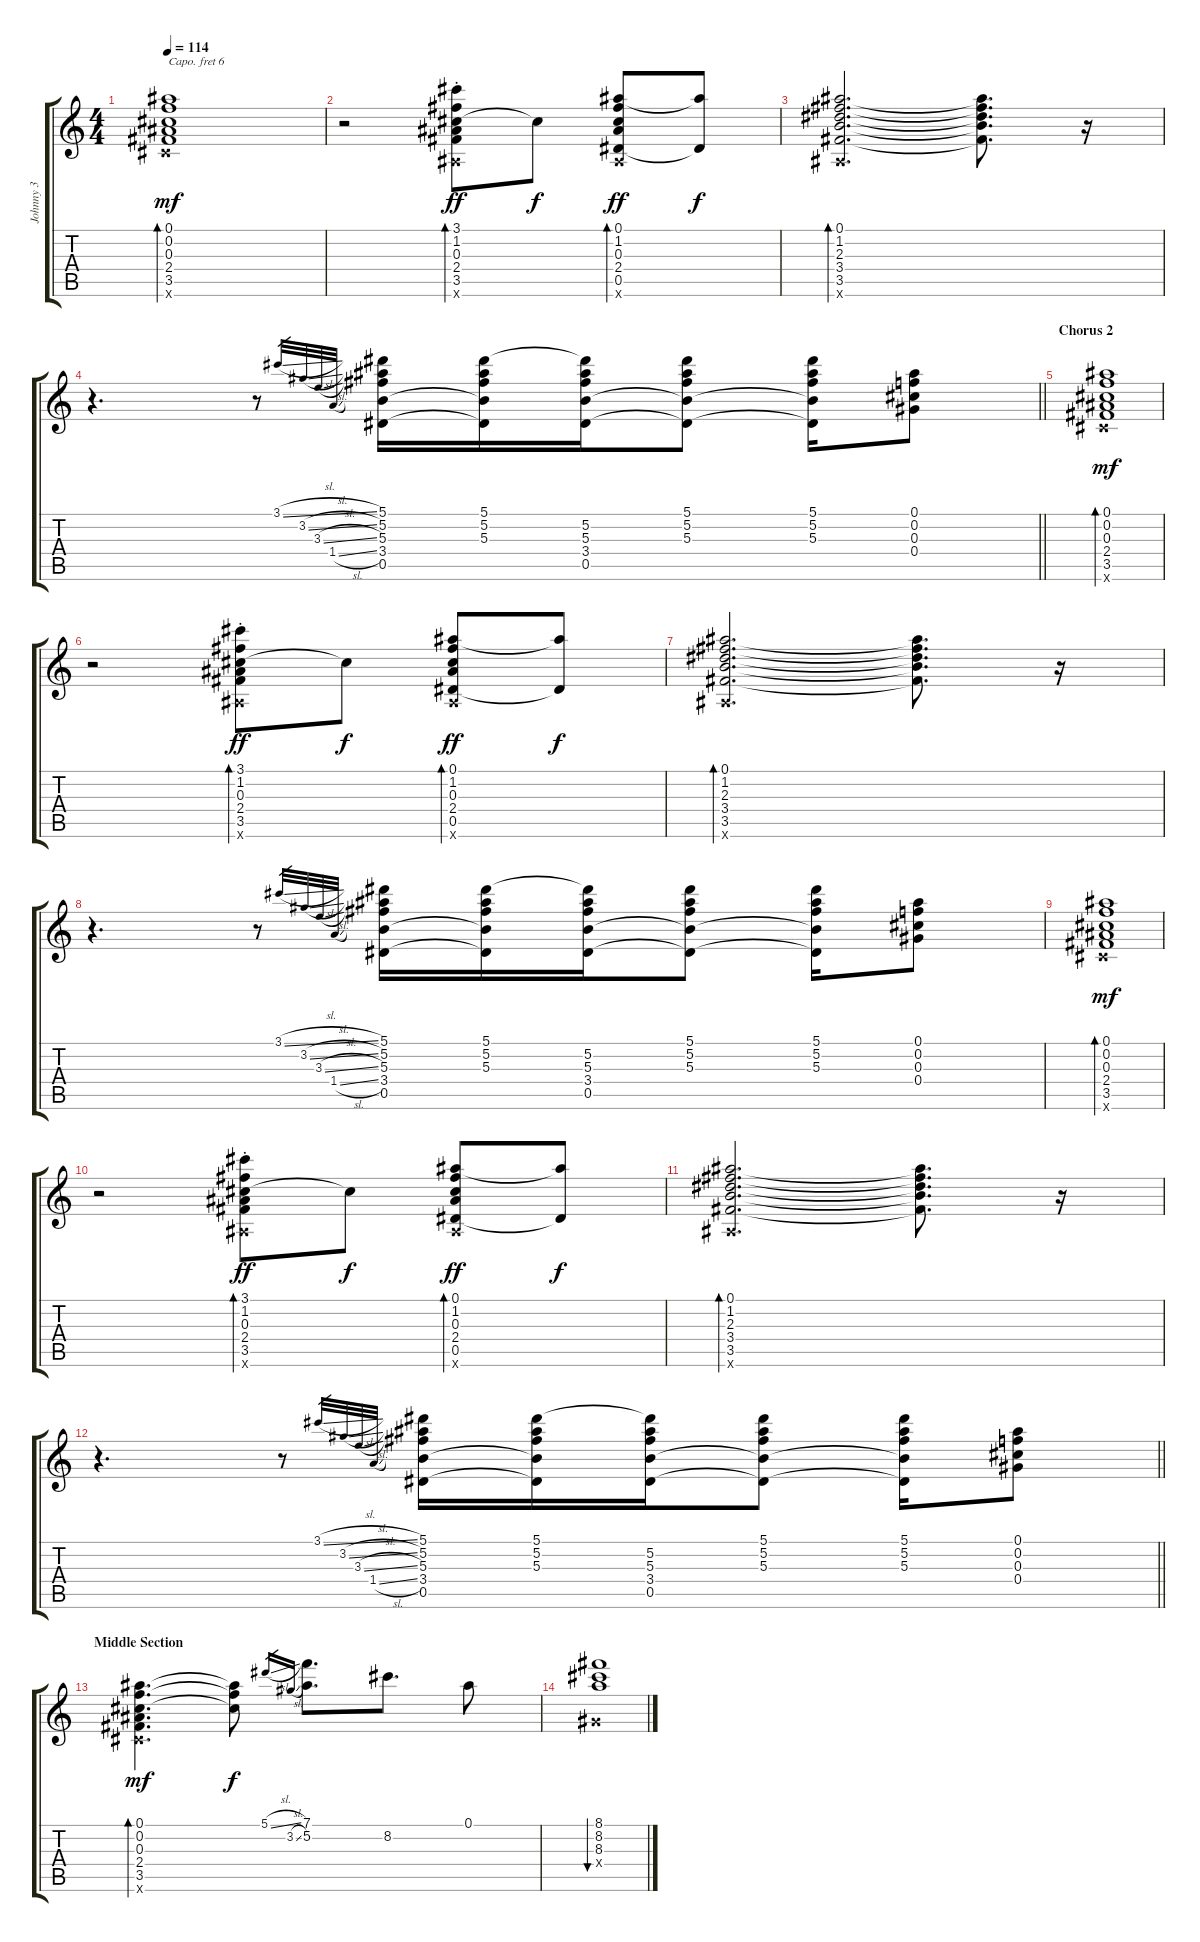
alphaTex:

\track ("Johnny 3" "Johnny 3") {instrument acousticguitarsteel}
\staff {score tabs}
\capo 6
\tuning (E4 B3 G3 D3 A2 E2) {hide}
\ts (4 4)
\tempo 114
\clef g2
\ks c
(0.1 0.2 0.3 2.4 3.5 3.6{x}).1{bd 120 dy mf volume 13} |
r.2 (3.1{st} 1.2 0.3 2.4 3.5 0.6{x}).8{bd 60 dy ff volume 13} 0.3{t}.8{dy f} (0.1 1.2 0.3 2.4 0.5 0.6{x}).8{bd 60 dy ff volume 13} (0.1{t} 0.5{t}).8{dy f} |
(0.1 1.2 2.3 3.4 3.5 0.6{x}).2{d bd 120 volume 13} (0.1{t} 1.2{t} 2.3{t} 3.4{t} 3.5{t}).8{d} r.16{volume 11} |
\barLineRight lightlight
r.4{d} r.8 3.1{sl}.32{gr} 3.2{sl}.32{gr} 3.3{sl}.32{gr} 1.4{sl}.32{gr} (5.1 5.2 5.3 3.4 0.5).16{volume 13} (5.1 5.2 5.3 3.4{t} 0.5{t}).16{volume 13} (5.1{t} 5.2 5.3 3.4 0.5).16{volume 13} (5.1 5.2 5.3 3.4{t} 0.5{t}).8{volume 13} (5.1 5.2 5.3 3.4{t} 0.5{t}).16{volume 12} (0.1 0.2 0.3 0.4).8{volume 11} |
\section ("" "Chorus 2")
(0.1 0.2 0.3 2.4 3.5 3.6{x}).1{bd 120 dy mf volume 13} |
r.2 (3.1{st} 1.2 0.3 2.4 3.5 0.6{x}).8{bd 60 dy ff volume 14} 0.3{t}.8{dy f} (0.1 1.2 0.3 2.4 0.5 0.6{x}).8{bd 60 dy ff volume 14} (0.1{t} 0.5{t}).8{dy f} |
(0.1 1.2 2.3 3.4 3.5 0.6{x}).2{d bd 120 volume 14} (0.1{t} 1.2{t} 2.3{t} 3.4{t} 3.5{t}).8{d} r.16{volume 11} |
r.4{d} r.8 3.1{sl}.32{gr} 3.2{sl}.32{gr} 3.3{sl}.32{gr} 1.4{sl}.32{gr} (5.1 5.2 5.3 3.4 0.5).16{volume 14} (5.1 5.2 5.3 3.4{t} 0.5{t}).16{volume 14} (5.1{t} 5.2 5.3 3.4 0.5).16{volume 14} (5.1 5.2 5.3 3.4{t} 0.5{t}).8{volume 14} (5.1 5.2 5.3 3.4{t} 0.5{t}).16{volume 13} (0.1 0.2 0.3 0.4).8{volume 12} |
(0.1 0.2 0.3 2.4 3.5 3.6{x}).1{bd 120 dy mf volume 14} |
r.2 (3.1{st} 1.2 0.3 2.4 3.5 0.6{x}).8{bd 60 dy ff volume 14} 0.3{t}.8{dy f} (0.1 1.2 0.3 2.4 0.5 0.6{x}).8{bd 60 dy ff volume 14} (0.1{t} 0.5{t}).8{dy f} |
(0.1 1.2 2.3 3.4 3.5 0.6{x}).2{d bd 120 volume 14} (0.1{t} 1.2{t} 2.3{t} 3.4{t} 3.5{t}).8{d} r.16{volume 11} |
\barLineRight lightlight
r.4{d} r.8 3.1{sl}.32{gr} 3.2{sl}.32{gr} 3.3{sl}.32{gr} 1.4{sl}.32{gr} (5.1 5.2 5.3 3.4 0.5).16{volume 14} (5.1 5.2 5.3 3.4{t} 0.5{t}).16{volume 14} (5.1{t} 5.2 5.3 3.4 0.5).16{volume 14} (5.1 5.2 5.3 3.4{t} 0.5{t}).8{volume 14} (5.1 5.2 5.3 3.4{t} 0.5{t}).16{volume 13} (0.1 0.2 0.3 0.4).8{volume 12} |
\section ("" "Middle Section")
(0.1 0.2 0.3 2.4 3.5 3.6{x}).4{d bd 240 dy mf} (0.1{t} 0.2{t} 0.3{t}).8{dy f} 5.1{sl}.16{gr} 3.2{sl}.16{gr} (7.1 5.2).8{d volume 13} 8.2.8{d volume 13} 0.1.8{volume 13} |
(8.1 8.2 8.3 0.4{x}).1{bu 120 volume 14}
